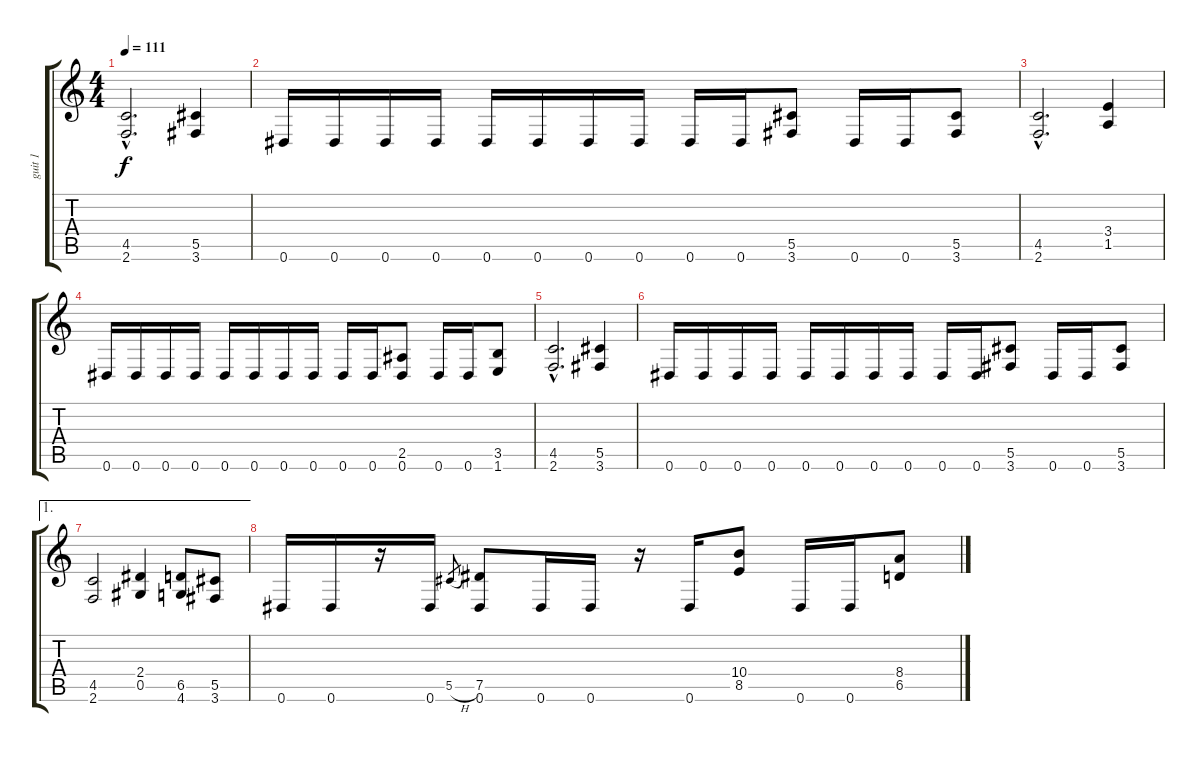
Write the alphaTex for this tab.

\track ("guit 1" "guit 1") {instrument distortionguitar}
\staff {score tabs}
\tuning (Eb4 Bb3 Gb3 Db3 Ab2 Eb2) {hide}
\ts (4 4)
\tempo 111
\clef g2
\ks c
(4.5{hac} 2.6{hac}).2{d dy f} (5.5 3.6).4 |
0.6.16 0.6.16 0.6.16 0.6.16 0.6.16 0.6.16 0.6.16 0.6.16 0.6.16 0.6.16 (5.5 3.6).8 0.6.16 0.6.16 (5.5 3.6).8 |
(4.5{hac} 2.6{hac}).2{d} (3.4 1.5).4 |
0.6.16 0.6.16 0.6.16 0.6.16 0.6.16 0.6.16 0.6.16 0.6.16 0.6.16 0.6.16 (2.5 0.6).8 0.6.16 0.6.16 (3.5 1.6).8 |
(4.5{hac} 2.6{hac}).2{d} (5.5 3.6).4 |
0.6.16 0.6.16 0.6.16 0.6.16 0.6.16 0.6.16 0.6.16 0.6.16 0.6.16 0.6.16 (5.5 3.6).8 0.6.16 0.6.16 (5.5 3.6).8 |
\ae 1
(4.5 2.6).2 (2.4 0.5).4 (6.5 4.6).8 (5.5 3.6).8 |
0.6.16 0.6.16 r.16 0.6.16 5.5{h}.8{gr} (7.5 0.6).8 0.6.16 0.6.16 r.16 0.6.16 (10.4 8.5).8 0.6.16 0.6.16 (8.4 6.5).8
